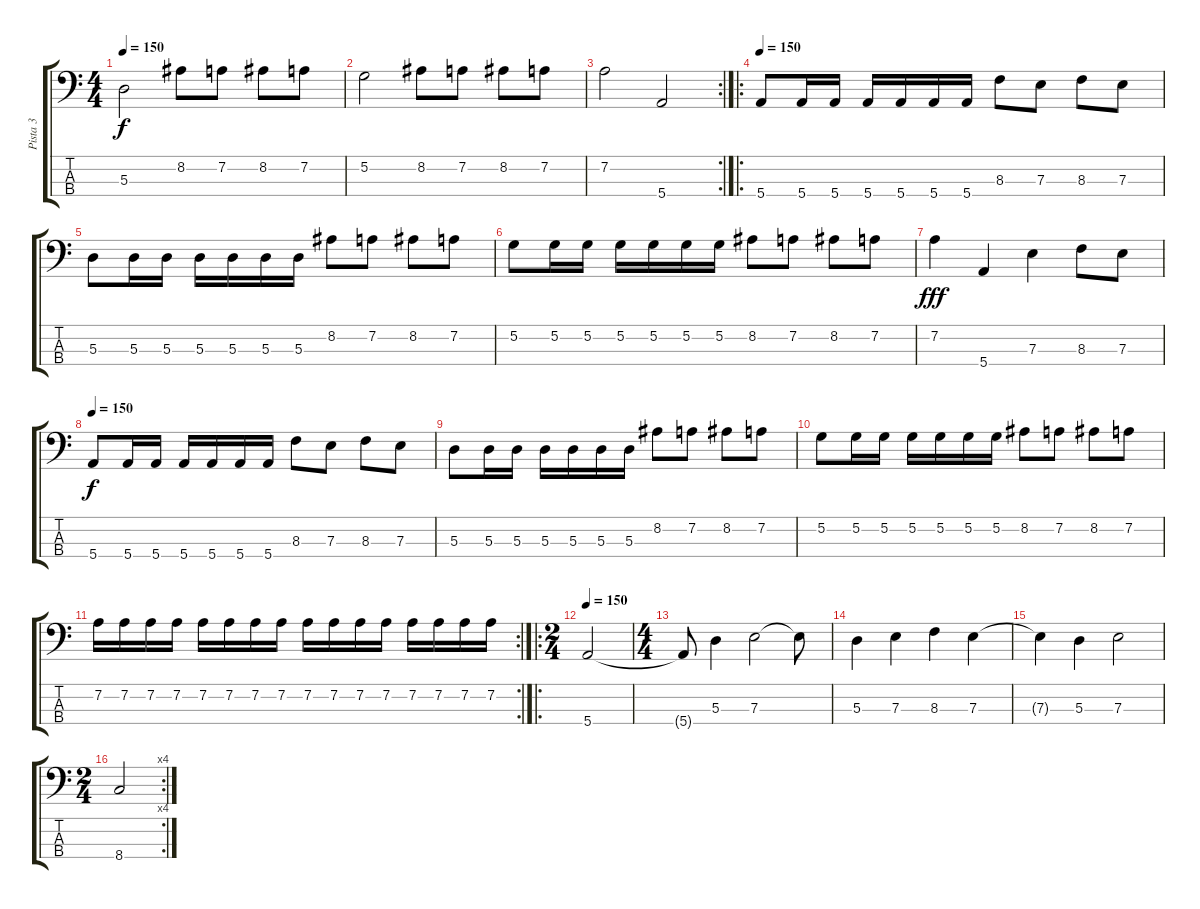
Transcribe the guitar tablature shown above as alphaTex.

\track ("Pista 3" "Pista 3") {instrument electricbasspick}
\staff {score tabs}
\tuning (G2 D2 A1 E1) {hide}
\ts (4 4)
\tempo 150
\clef f4
\ks c
5.3.2{dy f} 8.2.8 7.2.8 8.2.8 7.2.8 |
5.2.2 8.2.8 7.2.8 8.2.8 7.2.8 |
\rc 2
7.2.2 5.4.2 |
\ro
\tempo 150
5.4.8 5.4.16 5.4.16 5.4.16 5.4.16 5.4.16 5.4.16 8.3.8 7.3.8 8.3.8 7.3.8 |
5.3.8 5.3.16 5.3.16 5.3.16 5.3.16 5.3.16 5.3.16 8.2.8 7.2.8 8.2.8 7.2.8 |
5.2.8 5.2.16 5.2.16 5.2.16 5.2.16 5.2.16 5.2.16 8.2.8 7.2.8 8.2.8 7.2.8 |
7.2.4{dy fff} 5.4.4 7.3.4 8.3.8 7.3.8 |
\tempo 150
5.4.8{dy f} 5.4.16 5.4.16 5.4.16 5.4.16 5.4.16 5.4.16 8.3.8 7.3.8 8.3.8 7.3.8 |
5.3.8 5.3.16 5.3.16 5.3.16 5.3.16 5.3.16 5.3.16 8.2.8 7.2.8 8.2.8 7.2.8 |
5.2.8 5.2.16 5.2.16 5.2.16 5.2.16 5.2.16 5.2.16 8.2.8 7.2.8 8.2.8 7.2.8 |
\rc 2
7.2.16 7.2.16 7.2.16 7.2.16 7.2.16 7.2.16 7.2.16 7.2.16 7.2.16 7.2.16 7.2.16 7.2.16 7.2.16 7.2.16 7.2.16 7.2.16 |
\ro
\ts (2 4)
\tempo 150
5.4.2 |
\ts (4 4)
5.4{t}.8 5.3.4 7.3.2 7.3{t}.8 |
5.3.4 7.3.4 8.3.4 7.3.4 |
7.3{t}.4 5.3.4 7.3.2 |
\rc 4
\ts (2 4)
8.4.2
